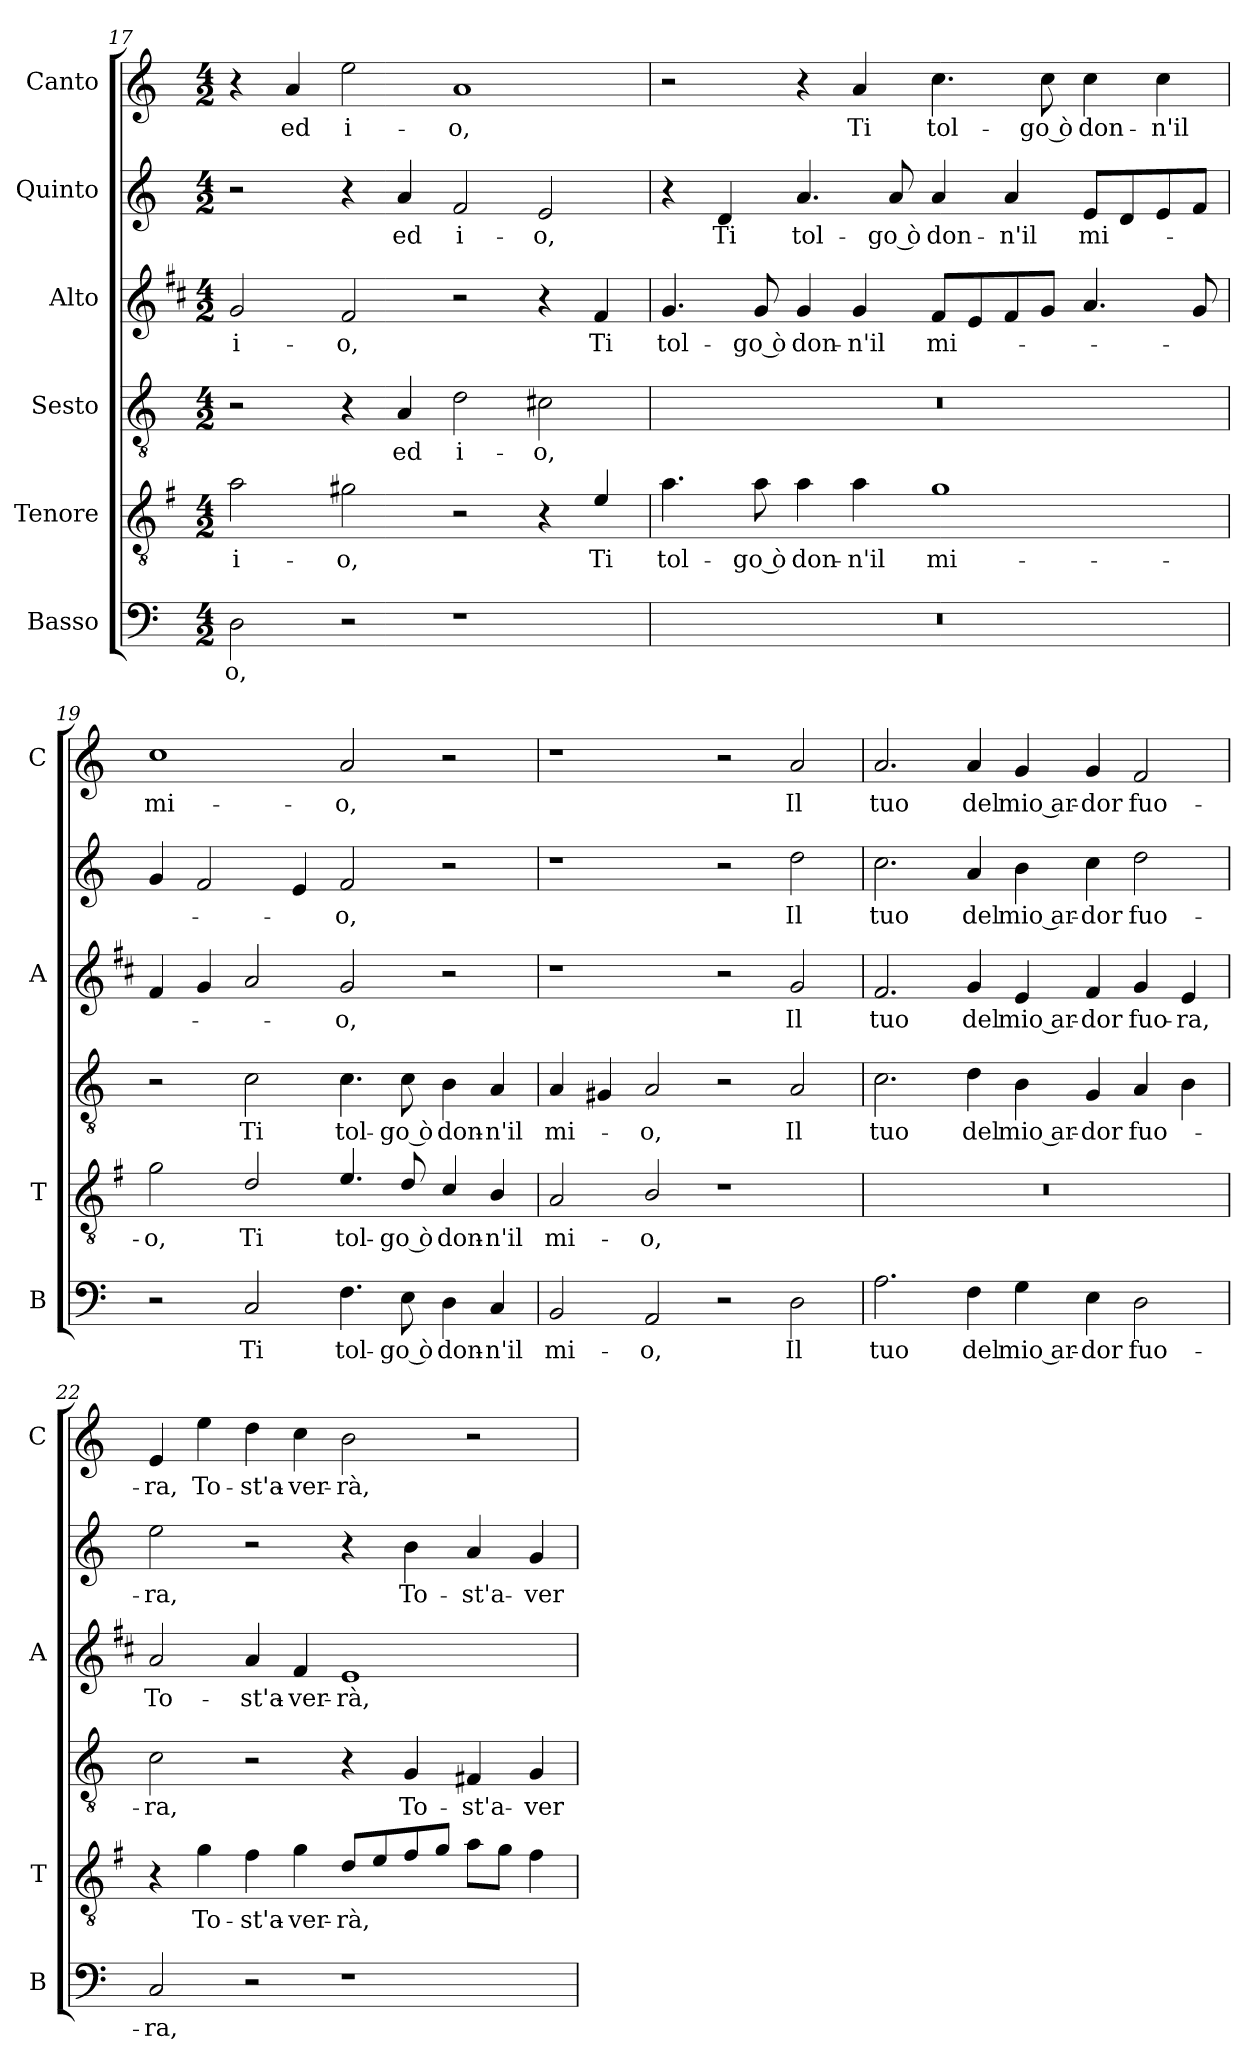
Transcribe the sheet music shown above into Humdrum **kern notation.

**kern	**text	**kern	**text	**kern	**text	**kern	**text	**kern	**text	**kern	**text
*part6	*part6	*part5	*part5	*part4	*part4	*part3	*part3	*part2	*part2	*part1	*part1
*staff6	*staff6	*staff5	*staff5	*staff4	*staff4	*staff3	*staff3	*staff2	*staff2	*staff1	*staff1
*I"Basso	*	*I"Tenore	*	*I"Sesto	*	*I"Alto	*	*I"Quinto	*	*I"Canto	*
*I'B	*	*I'T	*	*	*	*I'A	*	*	*	*I'C	*
*clefF4	*	*clefGv2	*	*clefGv2	*	*clefG2	*	*clefG2	*	*clefG2	*
*	*	*ITrd4c7	*	*	*	*ITrd1c2	*	*	*	*	*
*k[]	*	*k[]	*	*k[]	*	*k[]	*	*k[]	*	*k[]	*
*C:	*	*C:	*	*C:	*	*C:	*	*C:	*	*C:	*
*M4/2	*	*M4/2	*	*M4/2	*	*M4/2	*	*M4/2	*	*M4/2	*
=17	=17	=17	=17	=17	=17	=17	=17	=17	=17	=17	=17
!	!LO:LY:b	!	!LO:LY:b	!	!	!	!LO:LY:b	!	!	!	!
2D\	-o,	2d\	i-	2r	.	2f/	i-	2r	.	4r	.
!	!	!	!	!	!	!	!	!	!	!	!LO:LY:b
.	.	.	.	.	.	.	.	.	.	4a/	ed
!	!	!	!LO:LY:b	!	!	!	!LO:LY:b	!	!	!	!LO:LY:b
2r	.	2c#X\	-o,	4r	.	2e/	-o,	4r	.	2ee\	i-
!	!	!	!	!	!LO:LY:b	!	!	!	!LO:LY:b	!	!
.	.	.	.	4A/	ed	.	.	4a/	ed	.	.
!	!	!	!	!	!LO:LY:b	!	!	!	!LO:LY:b	!	!LO:LY:b
1r	.	2r	.	2d\	i-	2r	.	2f/	i-	1a	-o,
!	!	!	!	!	!LO:LY:b	!	!	!	!LO:LY:b	!	!
.	.	4r	.	2c#X\	-o,	4r	.	2e/	-o,	.	.
!	!	!	!LO:LY:b	!	!	!	!LO:LY:b	!	!	!	!
.	.	4A/	Ti	.	.	4e/	Ti	.	.	.	.
!!LO:PB:g=z
=18	=18	=18	=18	=18	=18	=18	=18	=18	=18	=18	=18
!	!	!	!LO:LY:b	!	!	!	!LO:LY:b	!	!	!	!
0r	.	4.d\	tol-	0r	.	4.f/	tol-	4r	.	2r	.
!	!	!	!	!	!	!	!	!	!LO:LY:b	!	!
.	.	.	.	.	.	.	.	4d/	Ti	.	.
!	!	!	!LO:LY:b	!	!	!	!LO:LY:b	!	!	!	!
.	.	8d\	-go ò	.	.	8f/	-go ò	.	.	.	.
!	!	!	!LO:LY:b	!	!	!	!LO:LY:b	!	!LO:LY:b	!	!
.	.	4d\	don-	.	.	4f/	don-	4.a/	tol-	4r	.
!	!	!	!LO:LY:b	!	!	!	!LO:LY:b	!	!	!	!LO:LY:b
.	.	4d\	-n'il	.	.	4f/	-n'il	.	.	4a/	Ti
!	!	!	!	!	!	!	!	!	!LO:LY:b	!	!
.	.	.	.	.	.	.	.	8a/	-go ò	.	.
!	!	!	!LO:LY:b	!	!	!	!LO:LY:b	!	!LO:LY:b	!	!LO:LY:b
.	.	1c	mi-	.	.	8e/L	mi-	4a/	don-	4.cc\	tol-
.	.	.	.	.	.	8d/	.	.	.	.	.
!	!	!	!	!	!	!	!	!	!LO:LY:b	!	!
.	.	.	.	.	.	8e/	.	4a/	-n'il	.	.
!	!	!	!	!	!	!	!	!	!	!	!LO:LY:b
.	.	.	.	.	.	8f/J	.	.	.	8cc\	-go ò
!	!	!	!	!	!	!	!	!	!LO:LY:b	!	!LO:LY:b
.	.	.	.	.	.	4.g/	.	8e/L	mi-	4cc\	don-
.	.	.	.	.	.	.	.	8d/	.	.	.
!	!	!	!	!	!	!	!	!	!	!	!LO:LY:b
.	.	.	.	.	.	.	.	8e/	.	4cc\	-n'il
.	.	.	.	.	.	8f/	.	8f/J	.	.	.
=19	=19	=19	=19	=19	=19	=19	=19	=19	=19	=19	=19
!	!	!	!LO:LY:b	!	!	!	!	!	!	!	!LO:LY:b
2r	.	2c\	-o,	2r	.	4e/	.	4g/	.	1cc	mi-
.	.	.	.	.	.	4f/	.	2f/	.	.	.
!	!LO:LY:b	!	!LO:LY:b	!	!LO:LY:b	!	!	!	!	!	!
2C/	Ti	2G/	Ti	2c\	Ti	2g/	.	.	.	.	.
.	.	.	.	.	.	.	.	4e/	.	.	.
!	!LO:LY:b	!	!LO:LY:b	!	!LO:LY:b	!	!LO:LY:b	!	!LO:LY:b	!	!LO:LY:b
4.F\	tol-	4.A/	tol-	4.c\	tol-	2f/	-o,	2f/	-o,	2a/	-o,
!	!LO:LY:b	!	!LO:LY:b	!	!LO:LY:b	!	!	!	!	!	!
8E\	-go ò	8G/	-go ò	8c\	-go ò	.	.	.	.	.	.
!	!LO:LY:b	!	!LO:LY:b	!	!LO:LY:b	!	!	!	!	!	!
4D\	don-	4F/	don-	4B\	don-	2r	.	2r	.	2r	.
!	!LO:LY:b	!	!LO:LY:b	!	!LO:LY:b	!	!	!	!	!	!
4C/	-n'il	4E/	-n'il	4A/	-n'il	.	.	.	.	.	.
=20	=20	=20	=20	=20	=20	=20	=20	=20	=20	=20	=20
!	!LO:LY:b	!	!LO:LY:b	!	!LO:LY:b	!	!	!	!	!	!
2BB/	mi-	2D/	mi-	4A/	mi-	1r	.	1r	.	1r	.
.	.	.	.	4G#X/	.	.	.	.	.	.	.
!	!LO:LY:b	!	!LO:LY:b	!	!LO:LY:b	!	!	!	!	!	!
2AA/	-o,	2E/	-o,	2A/	-o,	.	.	.	.	.	.
2r	.	1r	.	2r	.	2r	.	2r	.	2r	.
!	!LO:LY:b	!	!	!	!LO:LY:b	!	!LO:LY:b	!	!LO:LY:b	!	!LO:LY:b
2D\	Il	.	.	2A/	Il	2f/	Il	2dd\	Il	2a/	Il
=21	=21	=21	=21	=21	=21	=21	=21	=21	=21	=21	=21
!	!LO:LY:b	!	!	!	!LO:LY:b	!	!LO:LY:b	!	!LO:LY:b	!	!LO:LY:b
2.A\	tuo	0r	.	2.c\	tuo	2.e/	tuo	2.cc\	tuo	2.a/	tuo
!	!LO:LY:b	!	!	!	!LO:LY:b	!	!LO:LY:b	!	!LO:LY:b	!	!LO:LY:b
4F\	del	.	.	4d\	del	4f/	del	4a/	del	4a/	del
!	!LO:LY:b	!	!	!	!LO:LY:b	!	!LO:LY:b	!	!LO:LY:b	!	!LO:LY:b
4G\	mio ar-	.	.	4B\	mio ar-	4d/	mio ar-	4b\	mio ar-	4g/	mio ar-
!	!LO:LY:b	!	!	!	!LO:LY:b	!	!LO:LY:b	!	!LO:LY:b	!	!LO:LY:b
4E\	-dor	.	.	4G/	-dor	4e/	-dor	4cc\	-dor	4g/	-dor
!	!LO:LY:b	!	!	!	!LO:LY:b	!	!LO:LY:b	!	!LO:LY:b	!	!LO:LY:b
2D\	fuo-	.	.	4A/	fuo-	4f/	fuo-	2dd\	fuo-	2f/	fuo-
!	!	!	!	!	!	!	!LO:LY:b	!	!	!	!
.	.	.	.	4B\	.	4d/	-ra,	.	.	.	.
!!LO:LB:g=z
=22	=22	=22	=22	=22	=22	=22	=22	=22	=22	=22	=22
!	!LO:LY:b	!	!	!	!LO:LY:b	!	!LO:LY:b	!	!LO:LY:b	!	!LO:LY:b
2C/	-ra,	4r	.	2c\	-ra,	2g/	To-	2ee\	-ra,	4e/	-ra,
!	!	!	!LO:LY:b	!	!	!	!	!	!	!	!LO:LY:b
.	.	4c\	To-	.	.	.	.	.	.	4ee\	To-
!	!	!	!LO:LY:b	!	!	!	!LO:LY:b	!	!	!	!LO:LY:b
2r	.	4B\	-st'a-	2r	.	4g/	-st'a-	2r	.	4dd\	-st'a-
!	!	!	!LO:LY:b	!	!	!	!LO:LY:b	!	!	!	!LO:LY:b
.	.	4c\	-ver-	.	.	4e/	-ver-	.	.	4cc\	-ver-
!	!	!	!LO:LY:b	!	!	!	!LO:LY:b	!	!	!	!LO:LY:b
1r	.	8G/L	-rà,	4r	.	1d	-rà,	4r	.	2b\	-rà,
.	.	8A/	.	.	.	.	.	.	.	.	.
!	!	!	!	!	!LO:LY:b	!	!	!	!LO:LY:b	!	!
.	.	8B/	.	4G/	To-	.	.	4b\	To-	.	.
.	.	8c/J	.	.	.	.	.	.	.	.	.
!	!	!	!	!	!LO:LY:b	!	!	!	!LO:LY:b	!	!
.	.	8d\L	.	4F#X/	-st'a-	.	.	4a/	-st'a-	2r	.
.	.	8c\J	.	.	.	.	.	.	.	.	.
!	!	!	!	!	!LO:LY:b	!	!	!	!LO:LY:b	!	!
.	.	4B\	.	4G/	-ver-	.	.	4g/	-ver-	.	.
=	=	=	=	=	=	=	=	=	=	=	=
*-	*-	*-	*-	*-	*-	*-	*-	*-	*-	*-	*-
